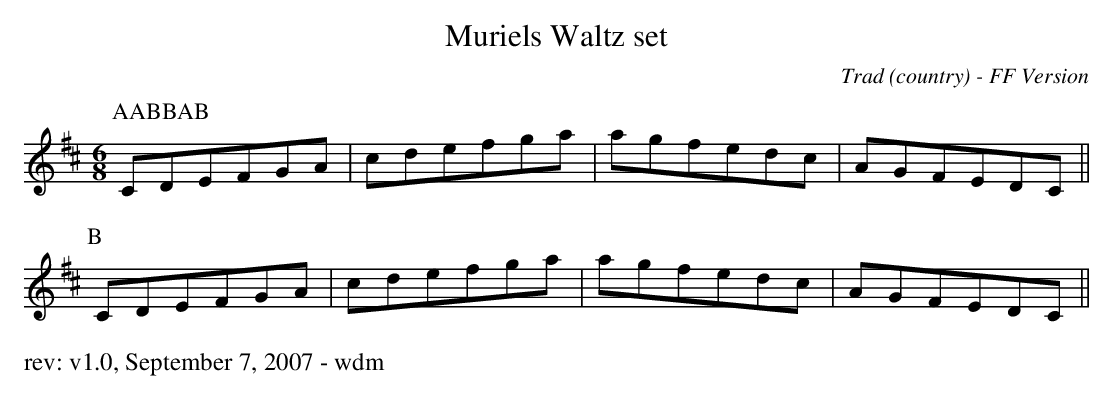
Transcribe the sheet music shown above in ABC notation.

X:1
T: Muriels Waltz set
O: Trad (country) - FF Version
M: 6/8
K: Dmaj
P: AABBAB
P:A
CDEFGA|cdefga|agfedc|AGFEDC||
P:B
CDEFGA|cdefga|agfedc|AGFEDC||
